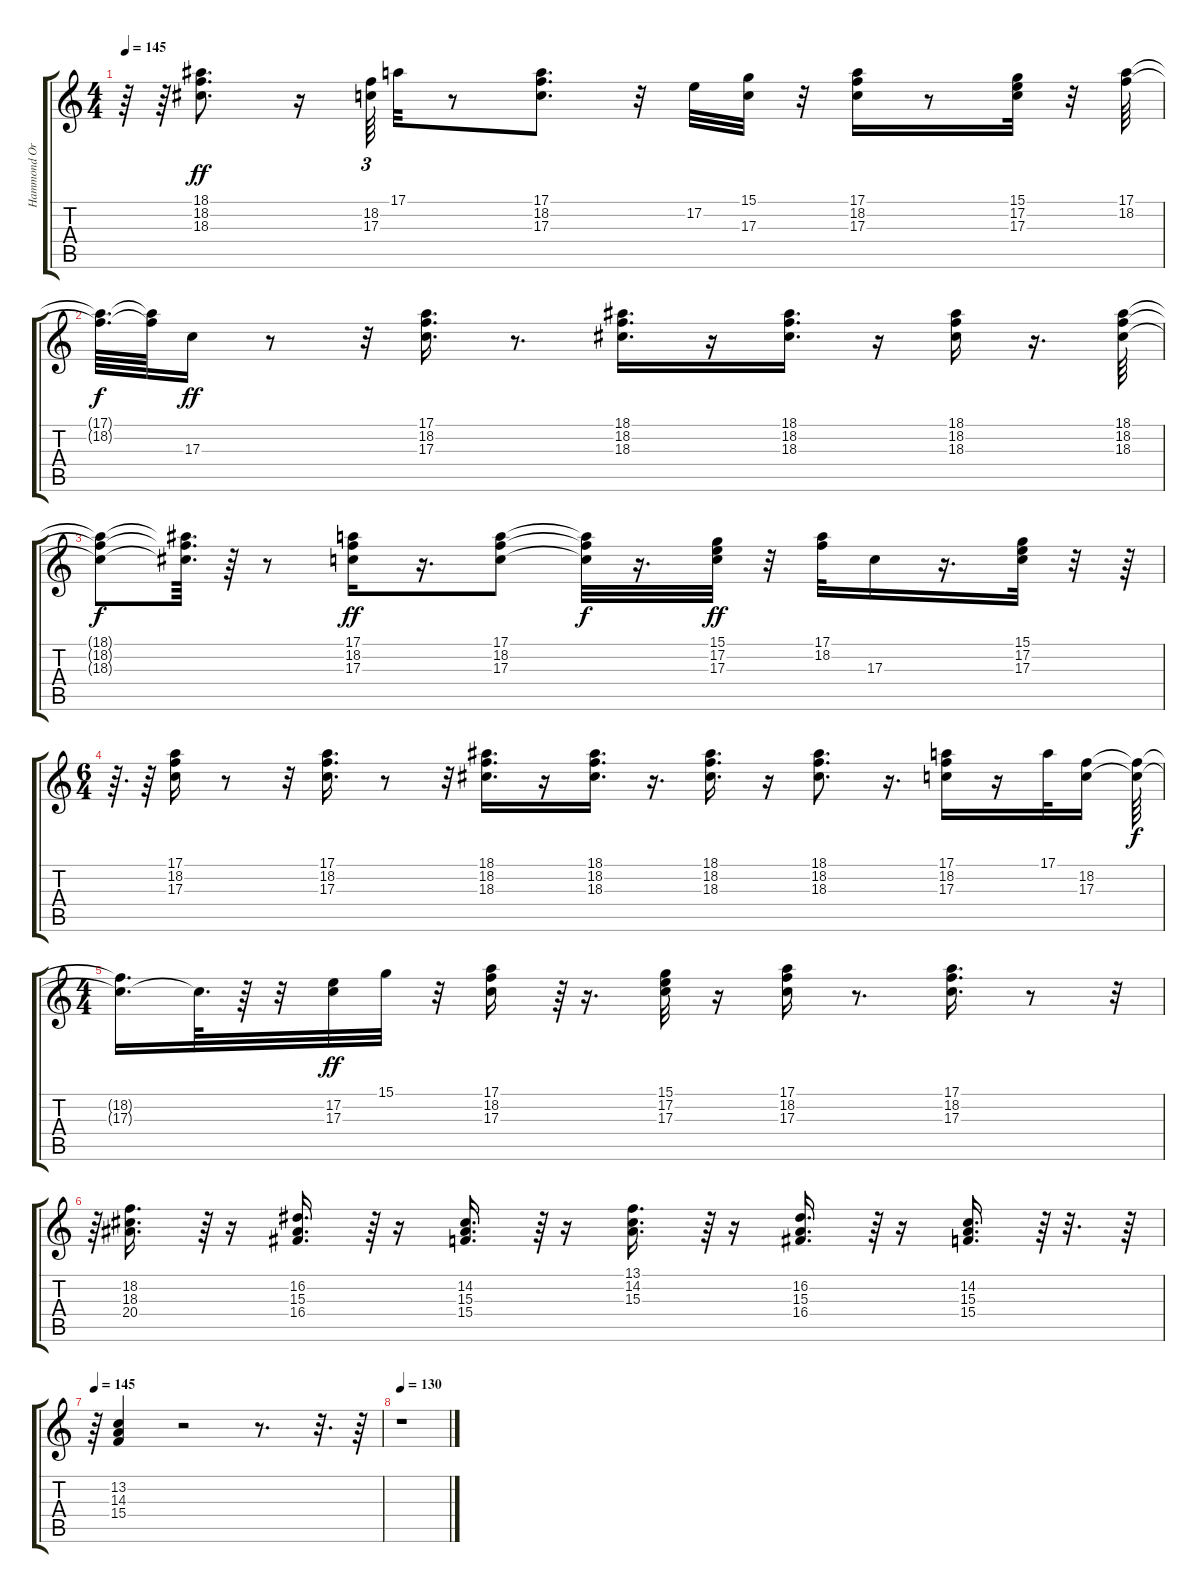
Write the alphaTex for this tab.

\track ("Hammond Organ" "Hammond Or") {instrument drawbarorgan}
\staff {score tabs}
\tuning (E4 B3 G3 D3 A2 E2) {hide}
\ts (4 4)
\tempo 145
\clef g2
\ks c
r.64{dy ff} r.64 (18.1 18.2 18.3).8{d} r.16 (18.2 17.3).64{tu (3 2)} 17.1.32 r.8 (17.1 18.2 17.3).8{d} r.32 17.2.32 (15.1 17.3).32 r.32 (17.1 18.2 17.3).16 r.8 (15.1 17.2 17.3).32 r.32 (17.1 18.2).64 |
(17.1{t} 18.2{t}).64{d dy f} (17.1{t} 18.2{t}).64 17.3.16{dy ff} r.8 r.32 (17.1 18.2 17.3).16{d} r.8{d} (18.1 18.2 18.3).16{d} r.16 (18.1 18.2 18.3).16{d} r.16 (18.1 18.2 18.3).16 r.16{d} (18.1 18.2 18.3).64 |
(18.1{t} 18.2{t} 18.3{t}).8{dy f} (18.1{t} 18.2{t} 18.3{t}).64{d} r.64 r.8 (17.1 18.2 17.3).16{dy ff} r.16{d} (17.1 18.2 17.3).8 (17.1{t} 18.2{t} 17.3{t}).32{dy f} r.16{d} (15.1 17.2 17.3).32{dy ff} r.32 (17.1 18.2).32 17.3.16 r.16{d} (15.1 17.2 17.3).32 r.32 r.64 |
\ts (6 4)
r.64{d} r.64 (17.1 18.2 17.3).16 r.8 r.32 (17.1 18.2 17.3).16{d} r.8 r.32 (18.1 18.2 18.3).16{d} r.16 (18.1 18.2 18.3).16{d} r.16{d} (18.1 18.2 18.3).16{d} r.16 (18.1 18.2 18.3).8{d} r.16{d} (17.1 18.2 17.3).16 r.16 17.1.32 (18.2 17.3).16 (18.2{t} 17.3{t}).64{dy f} |
\ts (4 4)
(18.2{t} 17.3{t}).16{d} 17.3{t}.64{d} r.64 r.32 (17.2 17.3).32{dy ff} 15.1.32 r.32 (17.1 18.2 17.3).16 r.64{tu (3 2)} r.16{d} (15.1 17.2 17.3).32 r.16 (17.1 18.2 17.3).16 r.8{d} (17.1 18.2 17.3).16{d} r.8 r.32{tu (5 4)} |
r.64 (18.2 18.3 20.4).16{d} r.64{tu (3 2)} r.16 (16.2 15.3 16.4).16{d} r.64{tu (3 2)} r.16 (14.2 15.3 15.4).16{d} r.64{tu (3 2)} r.16 (13.1 14.2 15.3).16{d} r.64{tu (3 2)} r.16 (16.2 15.3 16.4).16{d} r.64{tu (3 2)} r.16 (14.2 15.3 15.4).16{d} r.64{tu (3 2)} r.32{d} r.64 |
\tempo 145
r.64 (13.2 14.3 15.4).4 r.2 r.8{d} r.32{d} r.64 |
\tempo 130
r.1
